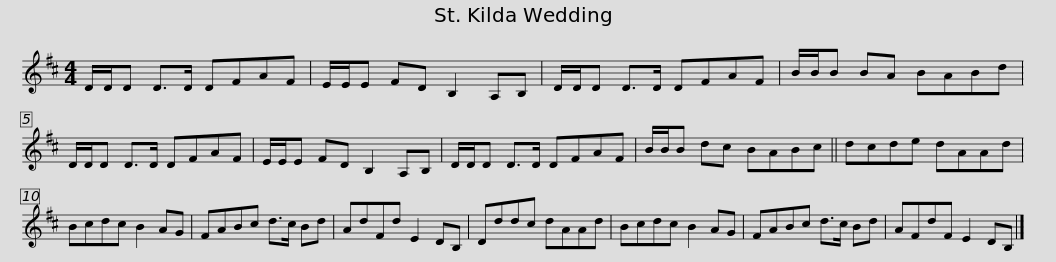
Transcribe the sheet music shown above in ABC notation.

X:1
L:1/8
M:4/4
I:linebreak $
K:D
V:1 treble
V:1
 D/D/D D>D DFAF | E/E/E FD B,2 A,B, | D/D/D D>D DFAF | B/B/B BA BABd |$ D/D/D D>D DFAF | %5
 E/E/E FD B,2 A,B, | D/D/D D>D DFAF | B/B/B dc BABc || dcde dAAd |$ Bcdc B2 AG | %10
 FABc d>c Bd | AdFd E2 DB, | Dddc dAAd | Bcdc B2 AG | FABc d>c Bd |$ %15
 AFdF E2 DB, |] %16
